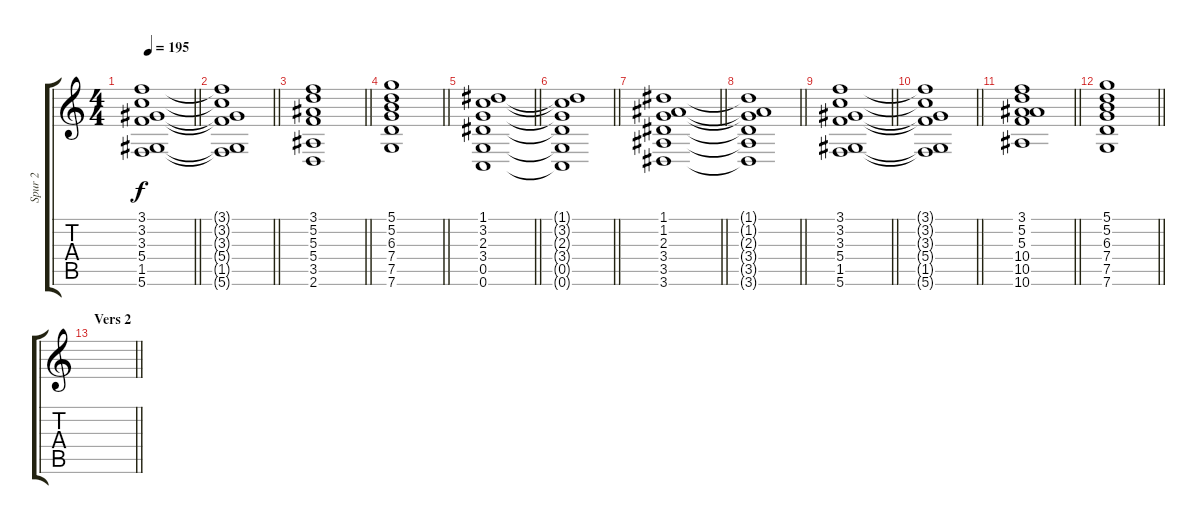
\track ("Spur 2" "Spur 2") {instrument stringensemble2}
\staff {score tabs}
\tuning (D5 A4 F4 C4 G3 C3) {hide}
\ts (4 4)
\tempo 195
\clef g2
\barLineRight lightlight
\ks c
(3.1 3.2 3.3 5.4 1.5 5.6).1{dy f} |
\barLineRight lightlight
(3.1{t} 3.2{t} 3.3{t} 5.4{t} 1.5{t} 5.6{t}).1 |
\barLineRight lightlight
(3.1 5.2 5.3 5.4 3.5 2.6).1 |
\barLineRight lightlight
(5.1 5.2 6.3 7.4 7.5 7.6).1 |
\barLineRight lightlight
(1.1 3.2 2.3 3.4 0.5 0.6).1 |
\barLineRight lightlight
(1.1{t} 3.2{t} 2.3{t} 3.4{t} 0.5{t} 0.6{t}).1 |
\barLineRight lightlight
(1.1 1.2 2.3 3.4 3.5 3.6).1 |
\barLineRight lightlight
(1.1{t} 1.2{t} 2.3{t} 3.4{t} 3.5{t} 3.6{t}).1 |
\barLineRight lightlight
(3.1 3.2 3.3 5.4 1.5 5.6).1 |
\barLineRight lightlight
(3.1{t} 3.2{t} 3.3{t} 5.4{t} 1.5{t} 5.6{t}).1 |
\barLineRight lightlight
(3.1 5.2 5.3 10.4 10.5 10.6).1 |
\barLineRight lightlight
(5.1 5.2 6.3 7.4 7.5 7.6).1 |
\section ("" "Vers 2")
\barLineRight lightlight
